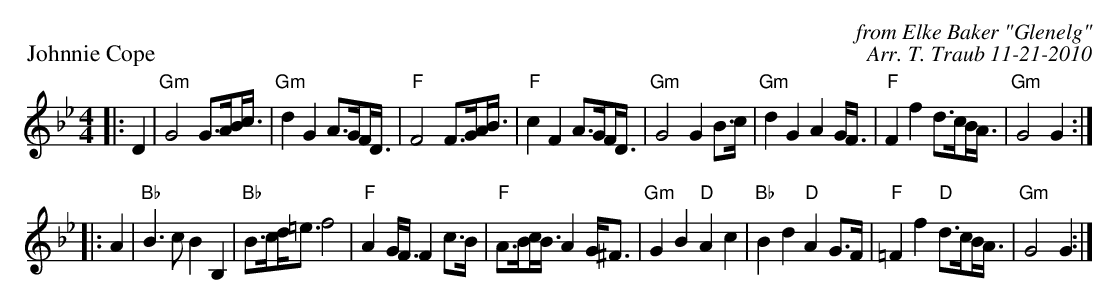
X:1
P: Johnnie Cope
C: from Elke Baker "Glenelg"
C: Arr. T. Traub 11-21-2010
M: 4/4
L: 1/8
K: Gm
|: D2|"Gm"G4 G>A!beambr1!B<c|"Gm"d2 G2 A>G!beambr1!F<D|"F"F4 F>G!beambr1!A<B|"F"c2 F2 A>G!beambr1!F<D|"Gm"G4 G2 B>c|"Gm"d2 G2 A2 G<F|"F"F2 f2 d>c!beambr1!B<A|"Gm"G4 G2 :|
|: A2|"Bb"B3 c B2 B,2|"Bb"B>c!beambr1!d<=e f4|"F"A2 G<F F2 c>B|"F"A>B!beambr1!c<B A2 G<^F|"Gm"G2 B2 "D"A2 c2|"Bb"B2 d2 "D"A2 G>F|"F"=F2 f2 "D"d>c!beambr1!B<A |"Gm"G4 G2 :|
